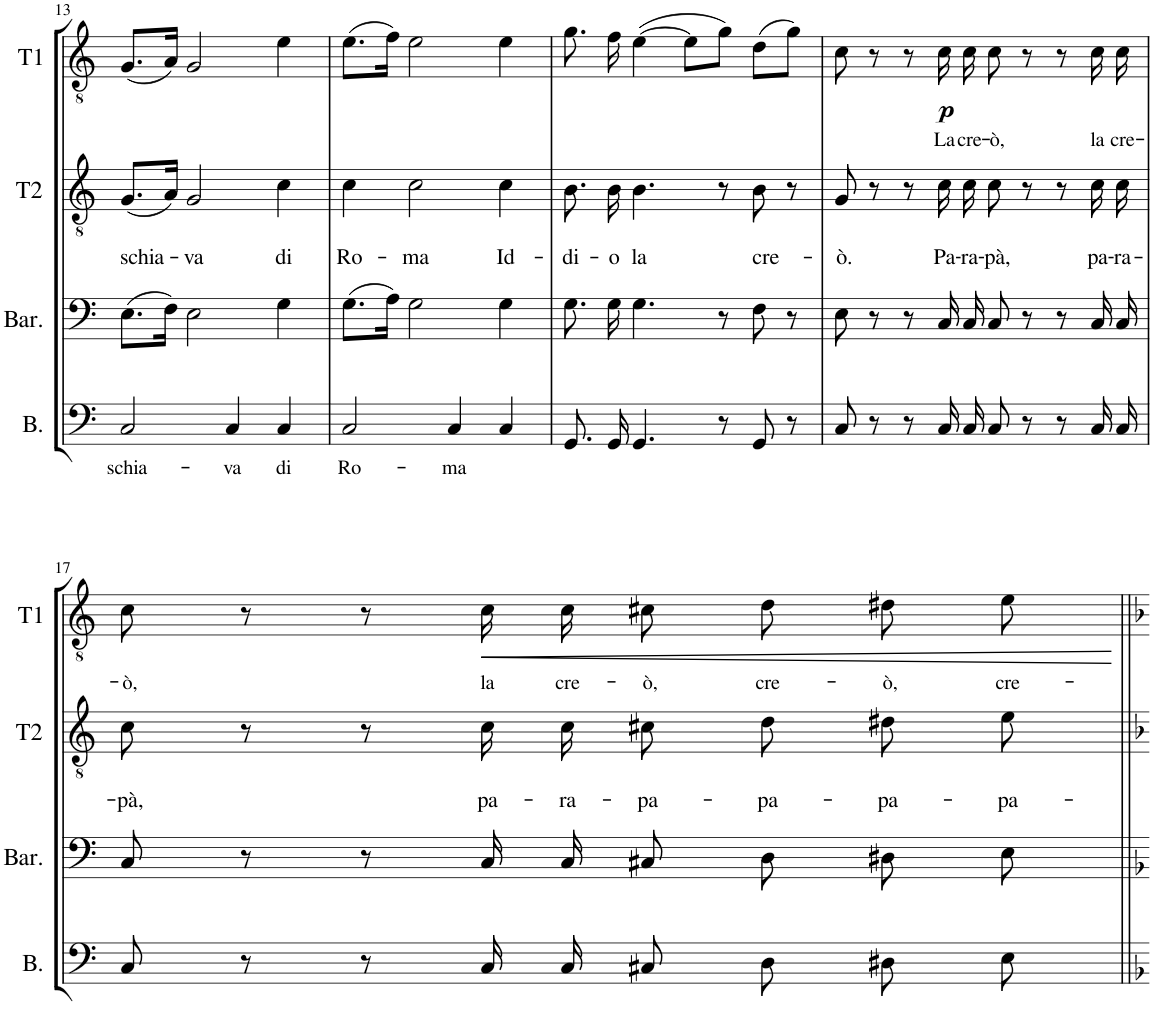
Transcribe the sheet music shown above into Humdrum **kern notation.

**kern	**text	**kern	**kern	**text	**text	**kern	**text	**dynam
*part4	*part4	*part3	*part2	*part2	*part2	*part1	*part1	*part1
*staff4	*staff4	*staff3	*staff2	*staff2	*staff2	*staff1	*staff1	*staff1
*I"Basso	*	*I"Baritono	*I"Tenore II	*	*	*I"Tenore I	*	*
*I'B.	*	*I'Bar.	*I'T2	*	*	*I'T1	*	*
!!LO:PB:g=z
*clefF4	*	*clefF4	*clefGv2	*	*	*clefGv2	*	*
*k[]	*	*k[]	*k[]	*	*	*k[]	*	*
*M4/4	*	*M4/4	*M4/4	*	*	*M4/4	*	*
=13	=13	=13	=13	=13	=13	=13	=13	=13
!	!LO:LY:b	!	!	!	!LO:LY:b	!	!	!
2C/	schia-	(8.E\L	(8.G/L	.	schia-	(8.G/L	.	.
.	.	16F\Jk)	16A/Jk)	.	.	16A/Jk)	.	.
!	!	!	!	!	!LO:LY:b	!	!	!
.	.	2E\	2G/	.	-va	2G/	.	.
!	!LO:LY:b	!	!	!	!	!	!	!
4C/	-va	.	.	.	.	.	.	.
!	!LO:LY:b	!	!	!	!LO:LY:b	!	!	!
4C/	di	4G\	4c\	.	di	4e\	.	.
=14	=14	=14	=14	=14	=14	=14	=14	=14
!	!LO:LY:b	!	!	!	!LO:LY:b	!	!	!
2C/	Ro-	(8.G\L	4c\	.	Ro-	(8.e\L	.	.
.	.	16A\Jk)	.	.	.	16f\Jk)	.	.
!	!	!	!	!	!LO:LY:b	!	!	!
.	.	2G\	2c\	.	-ma	2e\	.	.
!	!LO:LY:b	!	!	!	!	!	!	!
4C/	-ma	.	.	.	.	.	.	.
!	!	!	!	!	!LO:LY:b	!	!	!
4C/	.	4G\	4c\	.	Id-	4e\	.	.
=15	=15	=15	=15	=15	=15	=15	=15	=15
!	!	!	!	!	!LO:LY:b	!	!	!
8.GG/L	.	8.G\	8.B\	.	-di-	8.g\	.	.
!	!	!	!	!	!LO:LY:b	!	!	!
16GG/Jk	.	16G\	16B\	.	-o	16f\	.	.
!	!	!	!	!	!LO:LY:b	!	!	!
4.GG/	.	4.G\	4.B\	.	la	([4e\	.	.
.	.	.	.	.	.	8e\L]	.	.
8r	.	8r	8r	.	.	8g\J)	.	.
!	!	!	!	!	!LO:LY:b	!	!	!
8GG/	.	8F\	8B\	.	cre-	(8d\L	.	.
8r	.	8r	8r	.	.	8g\J)	.	.
=16	=16	=16	=16	=16	=16	=16	=16	=16
!	!	!	!	!	!LO:LY:b	!	!	!
8C/	.	8E\	8G/	.	-ò.	8c\	.	.
8r	.	8r	8r	.	.	8r	.	.
8r	.	8r	8r	.	.	8r	.	.
!	!	!	!	!	!LO:LY:b	!	!LO:LY:b	!LO:DY:b
16C/LL	.	16C/	16c\	.	Pa-	16c\	La	p
!	!	!	!	!	!LO:LY:b	!	!LO:LY:b	!
16C/JJ	.	16C/	16c\	.	-ra-	16c\	cre-	.
!	!	!	!	!	!LO:LY:b	!	!LO:LY:b	!
8C/	.	8C/	8c\	.	-pà,	8c\	-ò,	.
8r	.	8r	8r	.	.	8r	.	.
8r	.	8r	8r	.	.	8r	.	.
!	!	!	!	!	!LO:LY:b	!	!LO:LY:b	!
16C/LL	.	16C/	16c\	.	pa-	16c\	la	.
!	!	!	!	!	!LO:LY:b	!	!LO:LY:b	!
16C/JJ	.	16C/	16c\	.	-ra-	16c\	cre-	.
!!LO:LB:g=z
=17	=17	=17	=17	=17	=17	=17	=17	=17
!	!	!	!	!	!LO:LY:b	!	!LO:LY:b	!
8C/	.	8C/	8c\	.	-pà,	8c\	-ò,	.
8r	.	8r	8r	.	.	8r	.	.
8r	.	8r	8r	.	.	8r	.	.
!	!	!	!	!	!LO:LY:b	!	!LO:LY:b	!LO:HP:b
16C/LL	.	16C/	16c\	.	pa-	16c\	la	<
!	!	!	!	!	!LO:LY:b	!	!LO:LY:b	!
16C/JJ	.	16C/	16c\	.	-ra-	16c\	cre-	.
!	!	!	!	!	!LO:LY:b	!	!LO:LY:b	!
8C#X/L	.	8C#X/	8c#X\	.	-pa-	8c#X\	-ò,	.
!	!	!	!	!	!LO:LY:b	!	!LO:LY:b	!
8D/J	.	8D\	8d\	.	-pa-	8d\	cre-	.
!	!	!	!	!	!LO:LY:b	!	!LO:LY:b	!
8D#X\L	.	8D#X\	8d#X\	.	-pa-	8d#X\	-ò,	.
!	!	!	!	!	!LO:LY:b	!	!LO:LY:b	!
8E\J	.	8E\	8e\	.	-pa-	8e\	cre-	.
.	.	.	.	.	.	.	.	[
=||	=||	=||	=||	=||	=||	=||	=||	=||
*-	*-	*-	*-	*-	*-	*-	*-	*-
